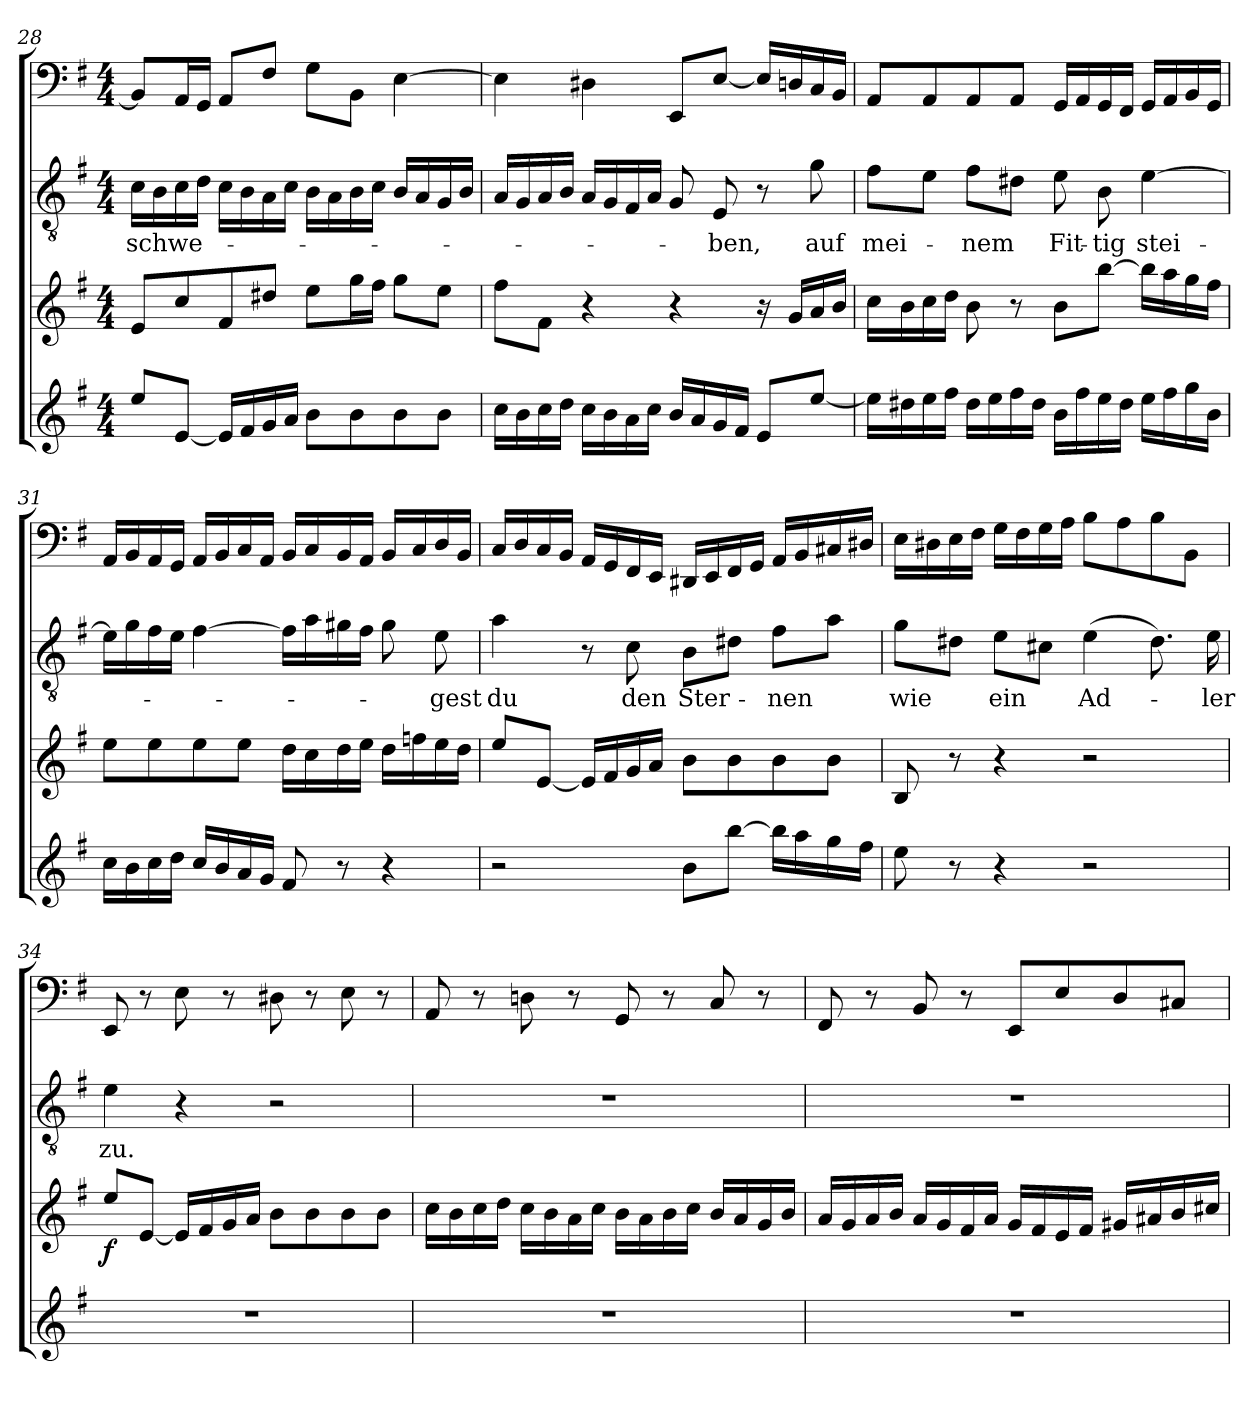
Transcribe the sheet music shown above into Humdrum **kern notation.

**kern	**kern	**dynam	**kern	**text	**kern
*part4	*part3	*part3	*part2	*part2	*part1
*staff4	*staff3	*staff3	*staff2	*staff2	*staff1
*clefG2	*clefG2	*	*clefGv2	*	*clefF4
*k[f#]	*k[f#]	*	*k[f#]	*	*k[f#]
*e:	*e:	*	*e:	*	*e:
*M4/4	*M4/4	*	*M4/4	*	*M4/4
=28	=28	=28	=28	=28	=28
8ee/L	8e/L	.	16c\LL	schwe-	8BB/L]
.	.	.	16B\	.	.
[8e/J	8cc/	.	16c\	.	16AA/L
.	.	.	16d\JJ	.	16GG/JJ
16e/LL]	8f#/	.	16c\LL	.	8AA/L
16f#/	.	.	16B\	.	.
16g/	8dd#X/J	.	16A\	.	8F#/J
16a/JJ	.	.	16c\JJ	.	.
8b\L	8ee\L	.	16B\LL	.	8G\L
.	.	.	16A\	.	.
8b\	16gg\L	.	16B\	.	8BB\J
.	16ff#\JJ	.	16c\JJ	.	.
8b\	8gg\L	.	16B/LL	.	[4E\
.	.	.	16A/	.	.
8b\J	8ee\J	.	16G/	.	.
.	.	.	16B/JJ	.	.
=29	=29	=29	=29	=29	=29
16cc\LL	8ff#\L	.	16A/LL	.	4E\]
16b\	.	.	16G/	.	.
16cc\	8f#\J	.	16A/	.	.
16dd\JJ	.	.	16B/JJ	.	.
16cc\LL	4r	.	16A/LL	.	4D#X\
16b\	.	.	16G/	.	.
16a\	.	.	16F#/	.	.
16cc\JJ	.	.	16A/JJ	.	.
16b/LL	4r	.	8G/	.	8EE/L
16a/	.	.	.	.	.
16g/	.	.	8E/	-ben,	[8E/J
16f#/JJ	.	.	.	.	.
8e/L	16r	.	8r	.	16E/LL]
.	16g/LL	.	.	.	16Dn/
[8ee/J	16a/	.	8g\	auf	16C/
.	16b/JJ	.	.	.	16BB/JJ
=30	=30	=30	=30	=30	=30
16ee\LL]	16cc\LL	.	8f#\L	mei-	8AA/L
16dd#X\	16b\	.	.	.	.
16ee\	16cc\	.	8e\J	.	8AA/
16ff#\JJ	16dd\JJ	.	.	.	.
16dd#\LL	8b\	.	8f#\L	-nem	8AA/
16ee\	.	.	.	.	.
16ff#\	8r	.	8d#X\J	.	8AA/J
16dd#\JJ	.	.	.	.	.
16b\LL	8b\L	.	8e\	Fit-	16GG/LL
16ff#\	.	.	.	.	16AA/
16ee\	[8bb\J	.	8B\	-tig	16GG/
16dd#\JJ	.	.	.	.	16FF#/JJ
16ee\LL	16bb\LL]	.	[4e\	stei-	16GG/LL
16ff#\	16aa\	.	.	.	16AA/
16gg\	16gg\	.	.	.	16BB/
16b\JJ	16ff#\JJ	.	.	.	16GG/JJ
=31	=31	=31	=31	=31	=31
16cc\LL	8ee\L	.	16e\LL]	.	16AA/LL
16b\	.	.	16g\	.	16BB/
16cc\	8ee\	.	16f#\	.	16AA/
16dd\JJ	.	.	16e\JJ	.	16GG/JJ
16cc/LL	8ee\	.	[4f#\	.	16AA/LL
16b/	.	.	.	.	16BB/
16a/	8ee\J	.	.	.	16C/
16g/JJ	.	.	.	.	16AA/JJ
8f#/	16dd\LL	.	16f#\LL]	.	16BB/LL
.	16cc\	.	16a\	.	16C/
8r	16dd\	.	16g#X\	.	16BB/
.	16ee\JJ	.	16f#\JJ	.	16AA/JJ
4r	16dd\LL	.	8g#\	.	16BB/LL
.	16ffn\	.	.	.	16C/
.	16ee\	.	8e\	-gest	16D/
.	16dd\JJ	.	.	.	16BB/JJ
=32	=32	=32	=32	=32	=32
2r	8ee/L	.	4a\	du	16C/LL
.	.	.	.	.	16D/
.	[8e/J	.	.	.	16C/
.	.	.	.	.	16BB/JJ
.	16e/LL]	.	8r	.	16AA/LL
.	16f#/	.	.	.	16GG/
.	16g/	.	8c\	den	16FF#/
.	16a/JJ	.	.	.	16EE/JJ
8b\L	8b\L	.	8B\L	Ster-	16DD#X/LL
.	.	.	.	.	16EE/
[8bb\J	8b\	.	8d#X\J	.	16FF#/
.	.	.	.	.	16GG/JJ
16bb\LL]	8b\	.	8f#\L	-nen	16AA/LL
16aa\	.	.	.	.	16BB/
16gg\	8b\J	.	8a\J	.	16C#X/
16ff#\JJ	.	.	.	.	16D#X/JJ
=33	=33	=33	=33	=33	=33
8ee\	8B/	.	8g\L	wie	16E\LL
.	.	.	.	.	16D#X\
8r	8r	.	8d#X\J	.	16E\
.	.	.	.	.	16F#\JJ
4r	4r	.	8e\L	ein	16G\LL
.	.	.	.	.	16F#\
.	.	.	8c#X\J	.	16G\
.	.	.	.	.	16A\JJ
2r	2r	.	(4e\	Ad-	8B\L
.	.	.	.	.	8A\
.	.	.	8.d#\)	.	8B\
.	.	.	.	.	8BB\J
.	.	.	16e\	-ler	.
=34	=34	=34	=34	=34	=34
1r	8ee/L	f	4e\	zu.	8EE/
.	[8e/J	.	.	.	8r
.	16e/LL]	.	4r	.	8E\
.	16f#/	.	.	.	.
.	16g/	.	.	.	8r
.	16a/JJ	.	.	.	.
.	8b\L	.	2r	.	8D#X\
.	8b\	.	.	.	8r
.	8b\	.	.	.	8E\
.	8b\J	.	.	.	8r
=35	=35	=35	=35	=35	=35
1r	16cc\LL	.	1r	.	8AA/
.	16b\	.	.	.	.
.	16cc\	.	.	.	8r
.	16dd\JJ	.	.	.	.
.	16cc\LL	.	.	.	8Dn\
.	16b\	.	.	.	.
.	16a\	.	.	.	8r
.	16cc\JJ	.	.	.	.
.	16b\LL	.	.	.	8GG/
.	16a\	.	.	.	.
.	16b\	.	.	.	8r
.	16cc\JJ	.	.	.	.
.	16b/LL	.	.	.	8C/
.	16a/	.	.	.	.
.	16g/	.	.	.	8r
.	16b/JJ	.	.	.	.
=36	=36	=36	=36	=36	=36
1r	16a/LL	.	1r	.	8FF#/
.	16g/	.	.	.	.
.	16a/	.	.	.	8r
.	16b/JJ	.	.	.	.
.	16a/LL	.	.	.	8BB/
.	16g/	.	.	.	.
.	16f#/	.	.	.	8r
.	16a/JJ	.	.	.	.
.	16g/LL	.	.	.	8EE/L
.	16f#/	.	.	.	.
.	16e/	.	.	.	8E/
.	16f#/JJ	.	.	.	.
.	16g#X/LL	.	.	.	8D/
.	16a#X/	.	.	.	.
.	16b/	.	.	.	8C#X/J
.	16cc#X/JJ	.	.	.	.
=	=	=	=	=	=
*-	*-	*-	*-	*-	*-
